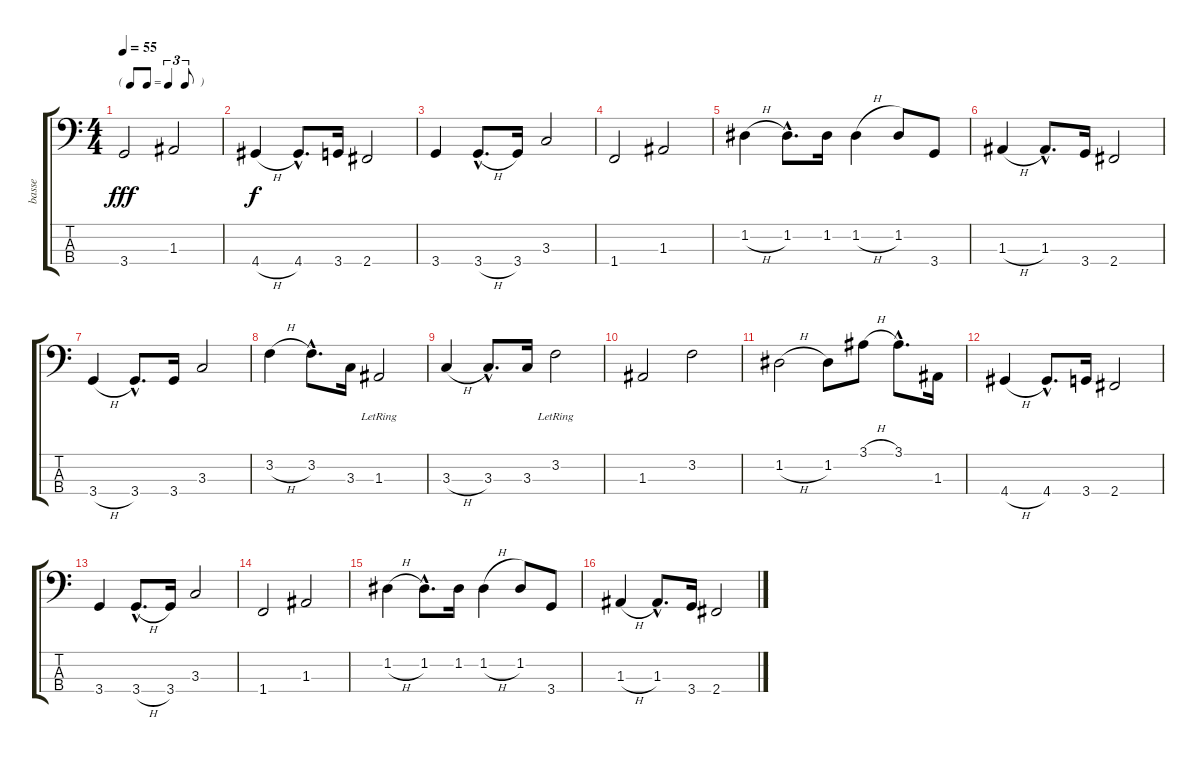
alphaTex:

\track ("basse" "basse") {instrument fretlessbass}
\staff {score tabs}
\tuning (G2 D2 A1 E1) {hide}
\ts (4 4)
\tf triplet8th
\tempo 55
\clef f4
\ks c
3.4.2{dy fff} 1.3.2 |
4.4{h}.4{dy f} 4.4{hac}.8{d} 3.4.16 2.4.2 |
3.4.4 3.4{h hac}.8{d} 3.4.16 3.3.2 |
1.4.2 1.3.2 |
1.2{h}.4 1.2{hac}.8{d} 1.2.16 1.2{h}.4 1.2.8 3.4.8 |
1.3{h}.4 1.3{hac}.8{d} 3.4.16 2.4.2 |
3.4{h}.4 3.4{hac}.8{d} 3.4.16 3.3.2 |
3.2{h}.4 3.2{hac}.8{d} 3.3.16 1.3{lr}.2 |
3.3{h}.4 3.3{hac}.8{d} 3.3.16 3.2{lr}.2 |
1.3.2 3.2.2 |
1.2{h}.2 1.2.8 3.1{h}.8 3.1{hac}.8{d} 1.3.16 |
4.4{h}.4 4.4{hac}.8{d} 3.4.16 2.4.2 |
3.4.4 3.4{h hac}.8{d} 3.4.16 3.3.2 |
1.4.2 1.3.2 |
1.2{h}.4 1.2{hac}.8{d} 1.2.16 1.2{h}.4 1.2.8 3.4.8 |
1.3{h}.4 1.3{hac}.8{d} 3.4.16 2.4.2
